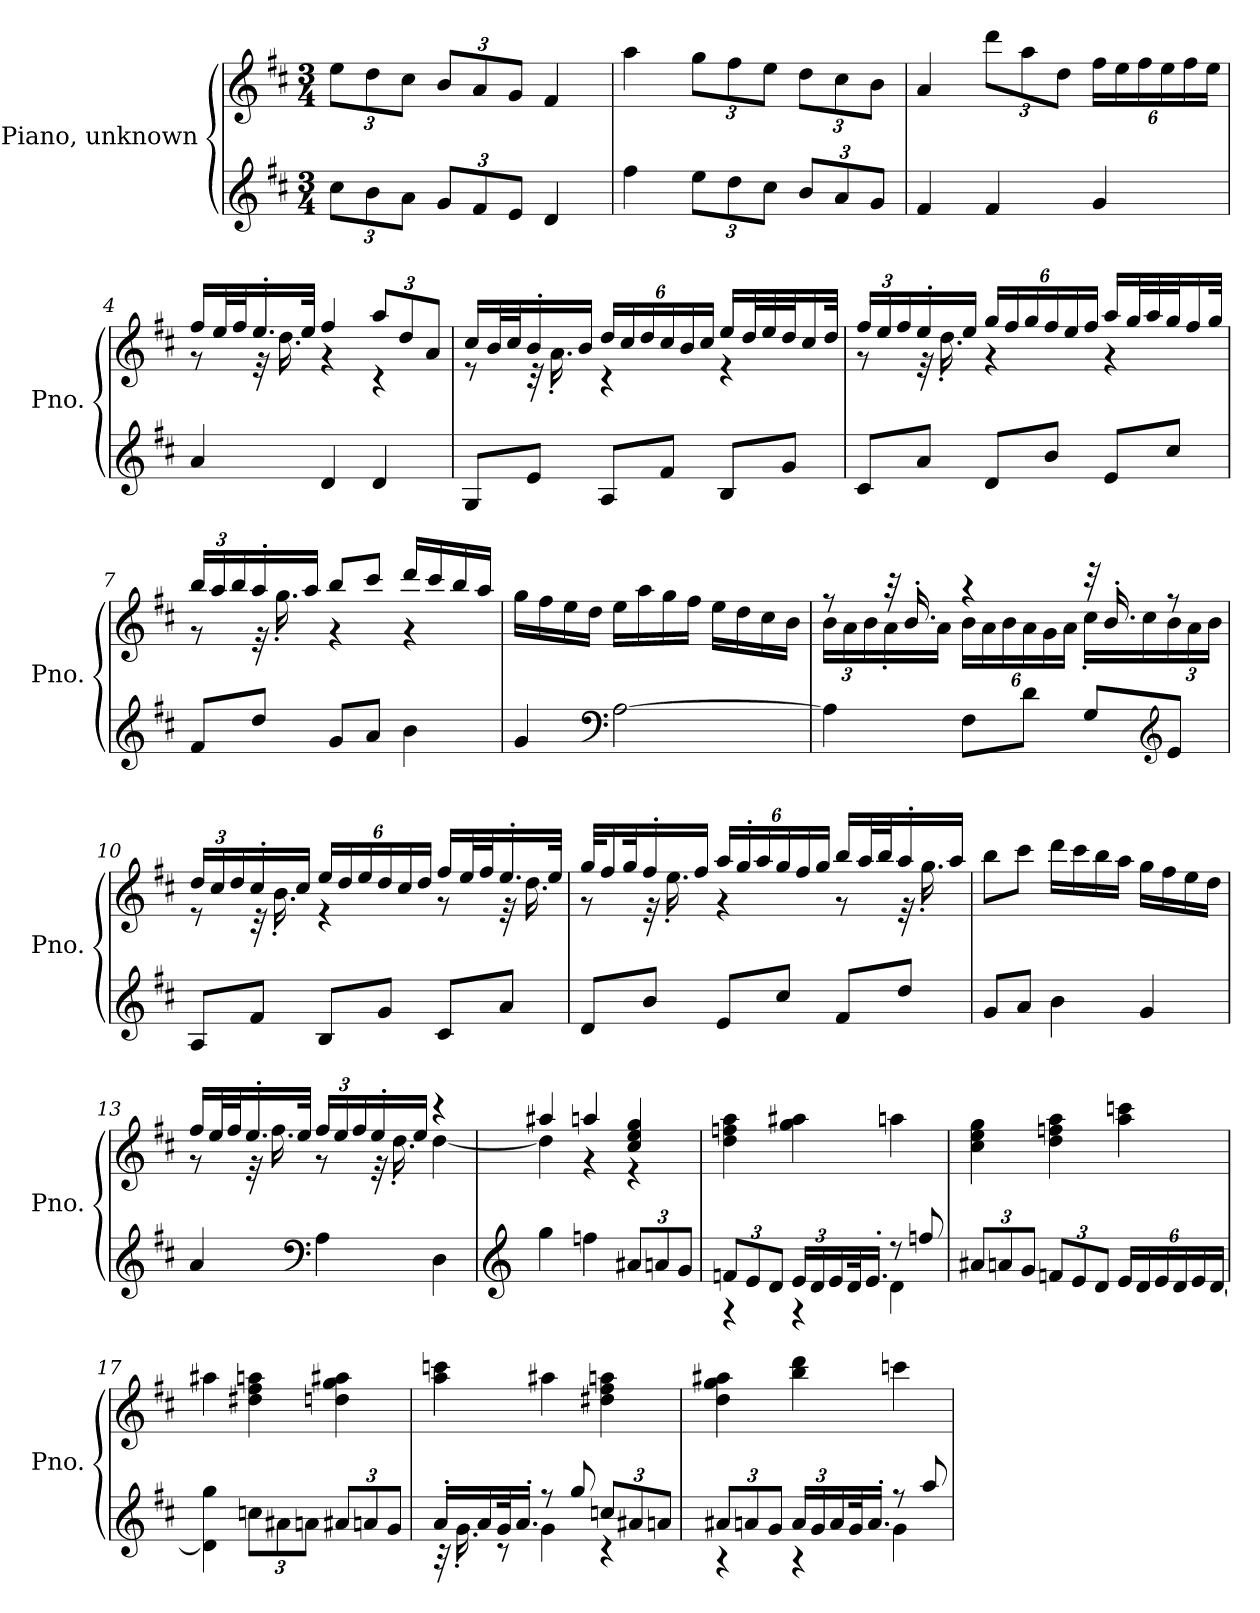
**kern	**kern
*part1	*part1
*staff2	*staff1
*I"Piano, unknown	*
*I'Pno.	*
*clefG2	*clefG2
*k[f#c#]	*k[f#c#]
*M3/4	*M3/4
*MM140	*MM140
*Xbrackettup	*Xbrackettup
=1	=1
12cc#\L	12ee\L
12b\	12dd\
12a\J	12cc#\J
12g/L	12b/L
12f#/	12a/
12e/J	12g/J
4d/	4f#/
=2	=2
4ff#\	4aa\
12ee\L	12gg\L
12dd\	12ff#\
12cc#\J	12ee\J
12b/L	12dd\L
12a/	12cc#\
12g/J	12b\J
=3	=3
4f#/	4a/
4f#/	12ddd\L
.	12aa\
.	12dd\J
4g/	24ff#\LL
.	24ee\
.	24ff#\
.	24ee\
.	24ff#\
.	24ee\JJ
=4	=4
*	*^
4a/	16ff#/LL	8r
.	32ee/L	.
.	32ff#/J	.
.	16.ee'/	32r
.	.	16.dd\
.	32ee/JJk	.
4d/	4ff#/	4r
4d/	12aa/L	4r
.	12dd/	.
.	12a/J	.
!!LO:LB:g=z	!!
=5	=5	=5
8G/L	16cc#/LL	8r
.	32b/L	.
.	32cc#/J	.
8e/J	16b'/	32r
.	.	16.a'\
.	16b/JJ	.
8A/L	24dd/LL	4r
.	24cc#/	.
.	24dd/	.
8f#/J	24cc#/	.
.	24b/	.
.	24cc#/JJ	.
8B/L	16ee/LL	4r
.	32dd/L	.
.	32ee/	.
8g/J	32dd/J	.
.	16cc#/	.
.	32dd/JJk	.
=6	=6	=6
8c#/L	24ff#/LL	8r
.	24ee/	.
.	24ff#/	.
8a/J	16ee'/	32r
.	.	16.dd'\
.	16ee/JJ	.
8d/L	24gg/LL	4r
.	24ff#/	.
.	24gg/	.
8b/J	24ff#/	.
.	24ee/	.
.	24ff#/JJ	.
8e/L	16aa/LL	4r
.	32gg/L	.
.	32aa/	.
8cc#/J	32gg/J	.
.	16ff#/	.
.	32gg/JJk	.
!!LO:LB:g=z	!!
=7	=7	=7
8f#/L	24bb/LL	8r
.	24aa/	.
.	24bb/	.
8dd/J	16aa'/	32r
.	.	16.gg'\
.	16aa/JJ	.
8g/L	8bb/L	4r
8a/J	8ccc#/J	.
4b\	16ddd/LL	4r
.	16ccc#/	.
.	16bb/	.
.	16aa/JJ	.
*	*v	*v
=8	=8
4g/	16gg\LL
.	16ff#\
.	16ee\
.	16dd\JJ
*clefF4	*
[2A\	16ee\LL
.	16aa\
.	16gg\
.	16ff#\JJ
.	16ee\LL
.	16dd\
.	16cc#\
.	16b\JJ
!!LO:LB:g=z
=9	=9
*	*^
4A\]	8r	24b\LL
.	.	24a\
.	.	24b\
.	32r	16a'\
.	16.b'/	.
.	.	16a\JJ
8F#\L	4r	24b\LL
.	.	24a\
.	.	24b\
8d\J	.	24a\
.	.	24g\
.	.	24a\JJ
8G/L	32r	16cc#'\LL
.	16.b'/	.
.	.	16cc#\
*clefG2	*	*
8e/J	8r	24b\
.	.	24a\
.	.	24b\JJ
=10	=10	=10
8A/L	24dd/LL	8r
.	24cc#/	.
.	24dd/	.
8f#/J	16cc#'/	32r
.	.	16.b'\
.	16cc#/JJ	.
8B/L	24ee/LL	4r
.	24dd/	.
.	24ee/	.
8g/J	24dd/	.
.	24cc#/	.
.	24dd/JJ	.
8c#/L	16ff#/LL	8r
.	32ee/L	.
.	32ff#/J	.
8a/J	16.ee'/	32r
.	.	16.dd\
.	32ee/JJk	.
!!LO:LB:g=z	!!
=11	=11	=11
8d/L	32gg/KLL	8r
.	16ff#/	.
.	32gg/K	.
8b/J	16ff#'/	32r
.	.	16.ee'\
.	16ff#/JJ	.
8e/L	24aa/LL	4r
.	24gg'/	.
.	24aa/	.
8cc#/J	24gg/	.
.	24ff#/	.
.	24gg/JJ	.
8f#/L	16bb/LL	8r
.	32aa/L	.
.	32bb/J	.
8dd/J	16aa'/	32r
.	.	16.gg'\
.	16aa/JJ	.
*	*v	*v
=12	=12
8g/L	8bb\L
8a/J	8ccc#\J
4b\	16ddd\LL
.	16ccc#\
.	16bb\
.	16aa\JJ
4g/	16gg\LL
.	16ff#\
.	16ee\
.	16dd\JJ
!!LO:LB:g=z
=13	=13
*	*^
4a/	16ff#/LL	8r
.	32ee/L	.
.	32ff#/J	.
.	16.ee'/	32r
.	.	16.ff#\
.	32ee/JJk	.
*clefF4	*	*
4A\	24ff#/LL	8r
.	24ee/	.
.	24ff#/	.
.	16ee'/	32r
.	.	16.dd'\
.	16ee/JJ	.
4D\	4r	[4dd\
=14	=14	=14
*clefG2	*	*
4gg\	4aa#X/	4dd\]
4ffn\	4aan/	4r
12a#X/L	4cc#/ 4ee/ 4gg/	4r
12an/	.	.
12g/J	.	.
*	*v	*v
=15	=15
*^	*
12fn/L	4r	4dd\ 4ffn\ 4aa\
12e/	.	.
12d/J	.	.
24e/LL	4r	4gg\ 4aa#X\
24d/	.	.
24e/	.	.
32d/K	.	.
16.e'/JJ	.	.
8r	4d\	4aan\
8ffn/	.	.
*v	*v	*
!!LO:PB:g=z
=16	=16
12a#X/L	4cc#\ 4ee\ 4gg\
12an/	.
12g/J	.
12fn/L	4dd\ 4ffn\ 4aa\
12e/	.
12d/J	.
24e/LL	4aa\ 4cccn\
24d/	.
24e/	.
24d/	.
24e/	.
[24d/JJ	.
=17	=17
4d\] 4gg\	4aa#X\
12ccn\L	4dd#X\ 4ff#\ 4aan\
12a#X\	.
12an\J	.
12a#X/L	4ddn\ 4gg\ 4aa#X\
12an/	.
12g/J	.
=18	=18
*^	*
16a'/LL	32r	4aa\ 4cccn\
.	16.g'\	.
16a/	.	.
32g/K	8r	.
16.a'/JJ	.	.
8r	4g\	4aa#X\
8gg/	.	.
12ccn/L	4r	4dd#X\ 4ff#\ 4aan\
12a#X/	.	.
12an/J	.	.
!!LO:LB:g=z
=19	=19	=19
12a#X/L	4r	4dd\ 4gg\ 4aa#X\
12an/	.	.
12g/J	.	.
24a/LL	4r	4bb\ 4ddd\
24g/	.	.
24a/	.	.
32g/K	.	.
16.a'/JJ	.	.
8r	4g\	4cccn\
8aa/	.	.
*v	*v	*
=	=
*-	*-
